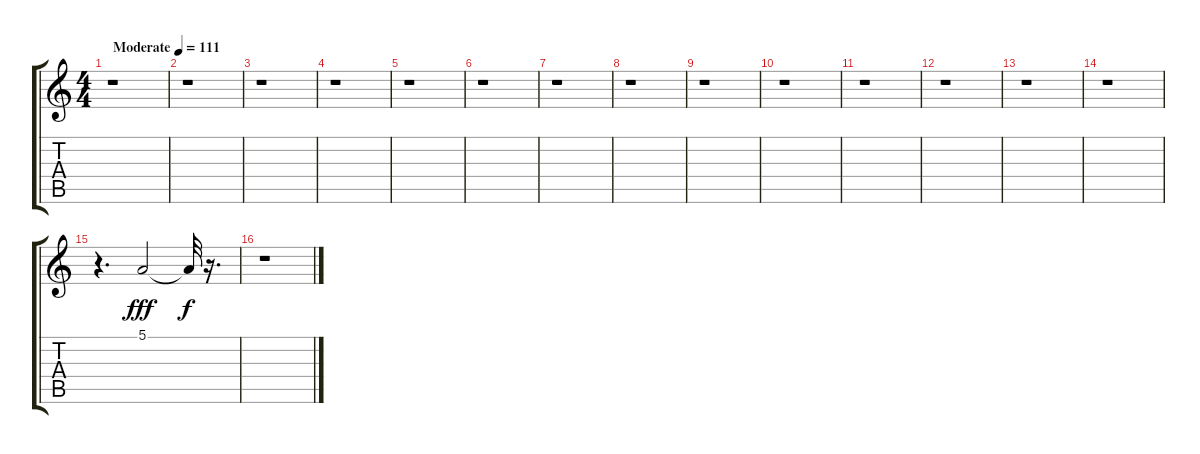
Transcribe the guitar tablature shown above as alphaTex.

\track "" {instrument synthstrings1}
\staff {score tabs}
\tuning (E4 B3 G3 D3 A2 E2) {hide}
\ts (4 4)
\tempo (111 "Moderate")
\clef g2
\ks c
r.1{dy fff instrument synthstrings1} |
r.1 |
r.1 |
r.1 |
r.1 |
r.1 |
r.1 |
r.1 |
r.1 |
r.1 |
r.1 |
r.1 |
r.1 |
r.1 |
r.4{d} 5.1.2 5.1{t}.32{dy f} r.16{d} |
r.1
